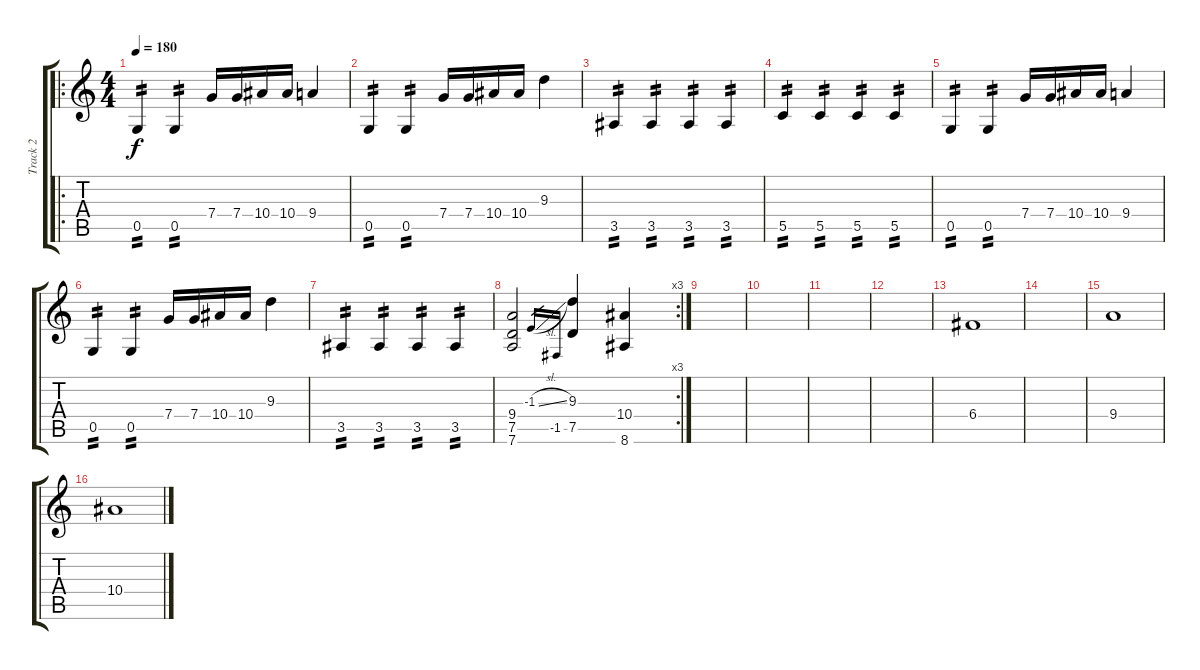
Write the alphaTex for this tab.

\track ("Track 2" "Track 2") {instrument distortionguitar}
\staff {score tabs}
\tuning (D4 A3 F3 C3 G2 D2) {hide}
\ro
\ts (4 4)
\tempo 180
\clef g2
\ks c
0.5.4{tp 2 dy f} 0.5.4{tp 2} 7.4.16 7.4.16 10.4.16 10.4.16 9.4.4 |
0.5.4{tp 2} 0.5.4{tp 2} 7.4.16 7.4.16 10.4.16 10.4.16 9.3.4 |
3.5.4{tp 2} 3.5.4{tp 2} 3.5.4{tp 2} 3.5.4{tp 2} |
5.5.4{tp 2} 5.5.4{tp 2} 5.5.4{tp 2} 5.5.4{tp 2} |
0.5.4{tp 2} 0.5.4{tp 2} 7.4.16 7.4.16 10.4.16 10.4.16 9.4.4 |
0.5.4{tp 2} 0.5.4{tp 2} 7.4.16 7.4.16 10.4.16 10.4.16 9.3.4 |
3.5.4{tp 2} 3.5.4{tp 2} 3.5.4{tp 2} 3.5.4{tp 2} |
\rc 3
(9.4 7.5 7.6).2 -1.3{sl}.16{gr} -1.5.16{gr} (9.3 7.5).4 (10.4 8.6).4 |
|
|
|
|
6.4.1 |
|
9.4.1 |
10.4.1
